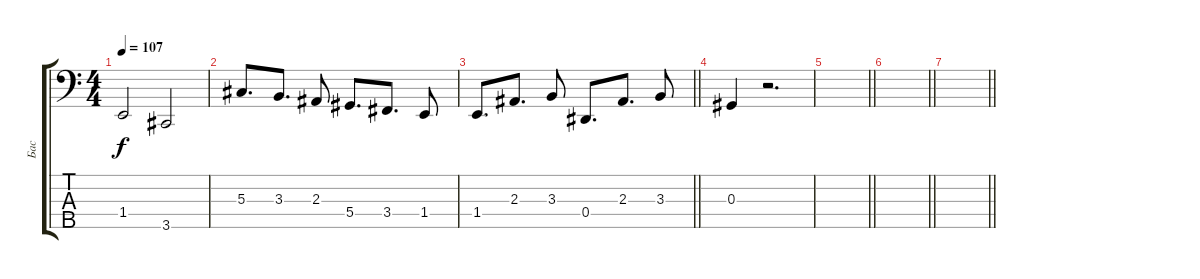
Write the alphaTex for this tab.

\track ("Бас" "Бас") {instrument electricbasspick}
\staff {score tabs}
\tuning (Gb2 Db2 Ab1 Eb1 Bb0) {hide}
\ts (4 4)
\tempo 107
\clef f4
\ks c
1.4.2{dy f} 3.5.2 |
5.3.8{d} 3.3.8{d} 2.3.8 5.4.8{d} 3.4.8{d} 1.4.8 |
\barLineRight lightlight
1.4.8{d} 2.3.8{d} 3.3.8 0.4.8{d} 2.3.8{d} 3.3.8 |
0.3.4 r.2{d} |
\barLineRight lightlight
|
\barLineRight lightlight
|
\barLineRight lightlight
